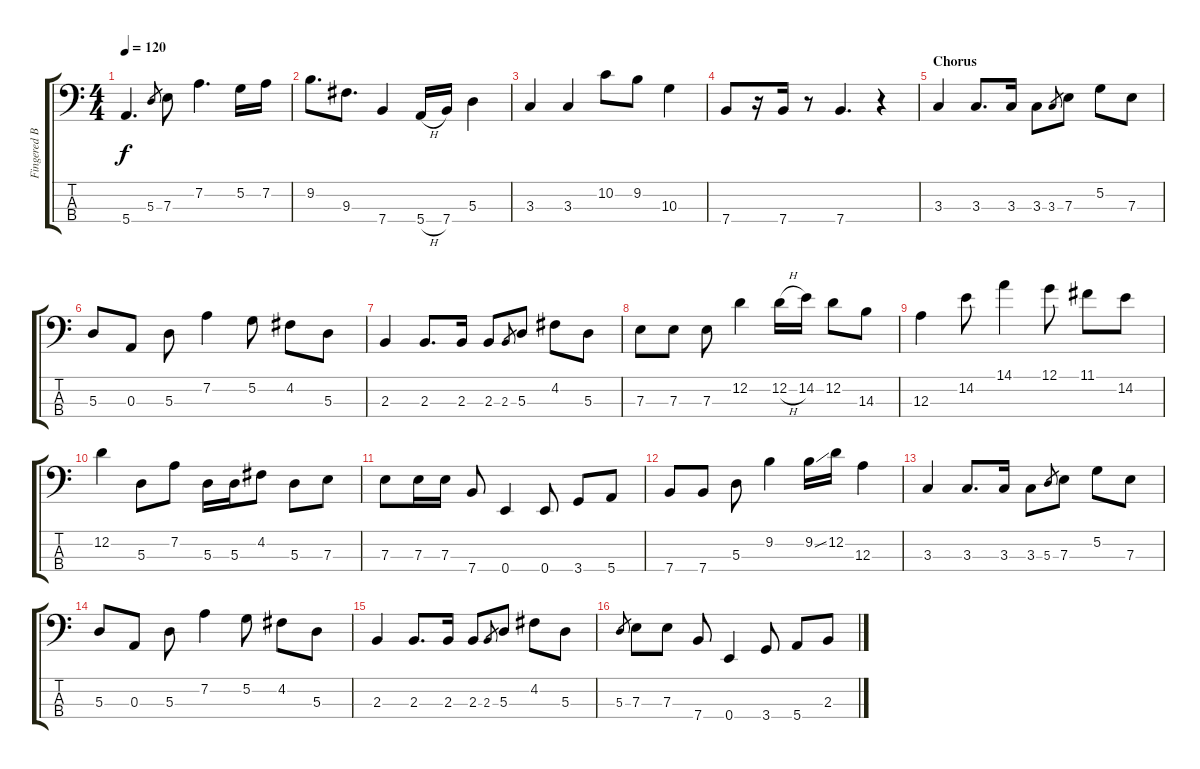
\track ("Fingered Bass" "Fingered B") {instrument electricbassfinger}
\staff {score tabs}
\tuning (G2 D2 A1 E1) {hide}
\ts (4 4)
\tempo 120
\clef f4
\ks c
5.4.4{d dy f} 5.3.8{gr} 7.3.8 7.2.4{d} 5.2.16 7.2.16 |
9.2.8{d} 9.3.8{d} 7.4.4 5.4{h}.16 7.4.16 5.3.4 |
3.3.4 3.3.4 10.2.8 9.2.8 10.3.4 |
7.4.8 r.16 7.4.16 r.8 7.4.4{d} r.4 |
\section ("" "Chorus")
3.3.4 3.3.8{d} 3.3.16 3.3.8 3.3.8{gr} 7.3.8 5.2.8 7.3.8 |
5.3.8 0.3.8 5.3.8 7.2.4 5.2.8 4.2.8 5.3.8 |
2.3.4 2.3.8{d} 2.3.16 2.3.8 2.3.8{gr} 5.3.8 4.2.8 5.3.8 |
7.3.8 7.3.8 7.3.8 12.2.4 12.2{h}.16 14.2.16 12.2.8 14.3.8 |
12.3.4 14.2.8 14.1.4 12.1.8 11.1.8 14.2.8 |
12.2.4 5.3.8 7.2.8 5.3.16 5.3.16 4.2.8 5.3.8 7.3.8 |
7.3.8 7.3.16 7.3.16 7.4.8 0.4.4 0.4.8 3.4.8 5.4.8 |
7.4.8 7.4.8 5.3.8 9.2.4 9.2{ss}.16 12.2.16 12.3.4 |
3.3.4 3.3.8{d} 3.3.16 3.3.8 5.3.8{gr} 7.3.8 5.2.8 7.3.8 |
5.3.8 0.3.8 5.3.8 7.2.4 5.2.8 4.2.8 5.3.8 |
2.3.4 2.3.8{d} 2.3.16 2.3.8 2.3.8{gr} 5.3.8 4.2.8 5.3.8 |
5.3.8{gr} 7.3.8 7.3.8 7.4.8 0.4.4 3.4.8 5.4.8 2.3.8
